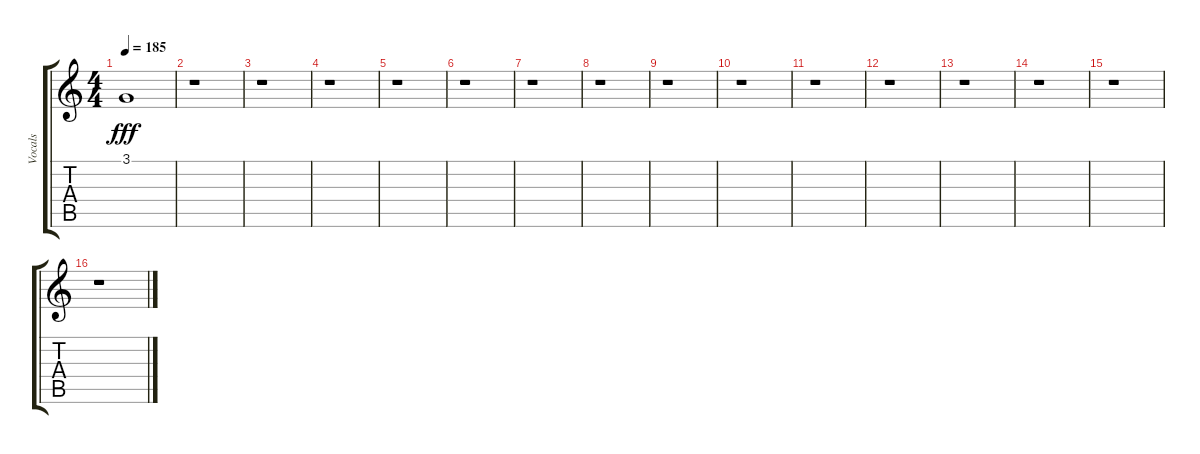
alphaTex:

\track ("Vocals" "Vocals") {instrument choiraahs}
\staff {score tabs}
\tuning (E4 B3 G3 D3 A2 E2) {hide}
\ts (4 4)
\tempo 185
\clef g2
\ks c
3.1.1{dy fff} |
r.1 |
r.1 |
r.1 |
r.1 |
r.1 |
r.1 |
r.1 |
r.1 |
r.1 |
r.1 |
r.1 |
r.1 |
r.1 |
r.1 |
r.1
